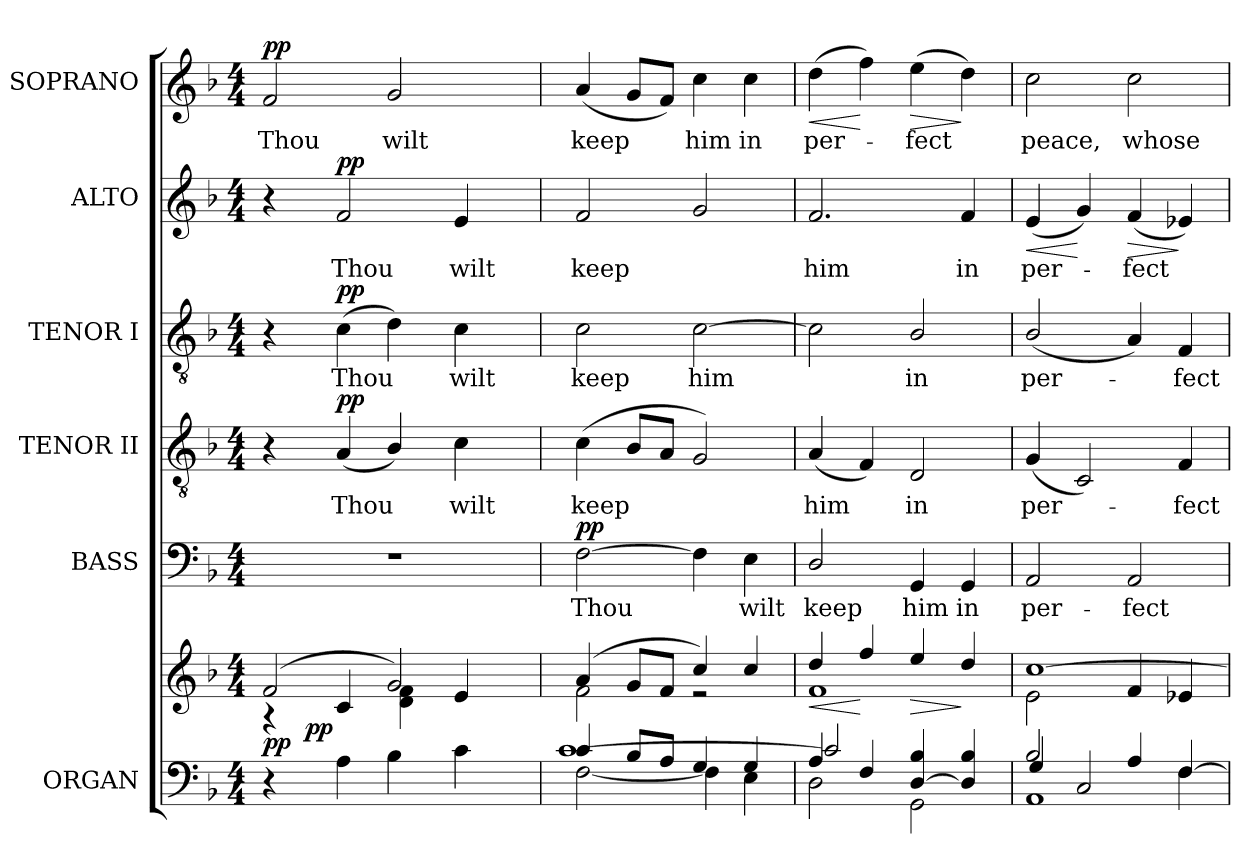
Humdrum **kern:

**kern	**kern	**dynam	**kern	**text	**dynam	**kern	**text	**dynam	**kern	**text	**dynam	**kern	**text	**dynam	**kern	**text	**dynam
*part6	*part6	*part6	*part5	*part5	*part5	*part4	*part4	*part4	*part3	*part3	*part3	*part2	*part2	*part2	*part1	*part1	*part1
*staff7	*staff6	*staff6/7	*staff5	*staff5	*staff5	*staff4	*staff4	*staff4	*staff3	*staff3	*staff3	*staff2	*staff2	*staff2	*staff1	*staff1	*staff1
*I"ORGAN	*	*	*I"BASS	*	*	*I"TENOR II	*	*	*I"TENOR I	*	*	*I"ALTO	*	*	*I"SOPRANO	*	*
*I'Org.	*	*	*I'B.	*	*	*I'T.	*	*	*I'T.	*	*	*I'A.	*	*	*I'S.	*	*
!!LO:PB:g=z
*clefF4	*clefG2	*	*clefF4	*	*	*clefGv2	*	*	*clefGv2	*	*	*clefG2	*	*	*clefG2	*	*
*	*	*	*	*	*	*ITrd7c12	*	*	*ITrd7c12	*	*	*	*	*	*	*	*
*k[b-]	*k[b-]	*	*k[b-]	*	*	*k[b-]	*	*	*k[b-]	*	*	*k[b-]	*	*	*k[b-]	*	*
*F:	*F:	*	*F:	*	*	*F:	*	*	*F:	*	*	*F:	*	*	*F:	*	*
*M4/4	*M4/4	*	*M4/4	*	*	*M4/4	*	*	*M4/4	*	*	*M4/4	*	*	*M4/4	*	*
*MM69	*MM69	*	*MM69	*	*	*MM69	*	*	*MM69	*	*	*MM69	*	*	*MM69	*	*
=1	=1	=1	=1	=1	=1	=1	=1	=1	=1	=1	=1	=1	=1	=1	=1	=1	=1
*	*^	*	*	*	*	*	*	*	*	*	*	*	*	*	*	*	*
!	!	!	!	!	!	!	!	!	!	!	!	!	!	!	!	!	!LO:LY:b:color=#000000	!
*^	*	*	*	*	*	*	*	*	*	*	*	*	*	*	*	*	*	*
4r	8ryy	(2fi/	4r	pp	1r	.	.	4r	.	.	4r	.	.	4r	.	.	2fi/	Thou	pp
.	128ryy	.	.	.	.	.	.	.	.	.	.	.	.	.	.	.	.	.	.
.	512.ryy	.	.	.	.	.	.	.	.	.	.	.	.	.	.	.	.	.	.
.	2ryy	.	.	pp	.	.	.	.	.	.	.	.	.	.	.	.	.	.	.
!	!	!	!	!	!	!	!	!	!LO:LY:b:color=#000000	!	!	!	!	!	!	!	!	!	!
!	!	!	!	!	!	!	!	!	!	!	!	!LO:LY:b:color=#000000	!	!	!	!	!	!	!
!	!	!	!	!	!	!	!	!	!	!	!	!	!	!	!LO:LY:b:color=#000000	!	!	!	!
4Ai\	.	.	4ci/	.	.	.	.	(4AAi/	Thou	pp	(4Ci\	Thou	pp	2fi/	Thou	pp	.	.	.
!	!	!	!	!	!	!	!	!	!	!	!	!	!	!	!	!	!	!LO:LY:b:color=#000000	!
4B-i\	.	2gi/)	4di\ 4fi	.	.	.	.	4BB-i/)	.	.	4Di\)	.	.	.	.	.	2gi/	wilt	.
.	4ryy	.	.	.	.	.	.	.	.	.	.	.	.	.	.	.	.	.	.
!	!	!	!	!	!	!	!	!	!LO:LY:b:color=#000000	!	!	!	!	!	!	!	!	!	!
!	!	!	!	!	!	!	!	!	!	!	!	!LO:LY:b:color=#000000	!	!	!	!	!	!	!
!	!	!	!	!	!	!	!	!	!	!	!	!	!	!	!LO:LY:b:color=#000000	!	!	!	!
4ci\	.	.	4ei/	.	.	.	.	4Ci\	wilt	.	4Ci\	wilt	.	4ei/	wilt	.	.	.	.
.	16ryy	.	.	.	.	.	.	.	.	.	.	.	.	.	.	.	.	.	.
.	32ryy	.	.	.	.	.	.	.	.	.	.	.	.	.	.	.	.	.	.
.	64ryy	.	.	.	.	.	.	.	.	.	.	.	.	.	.	.	.	.	.
.	256ryy	.	.	.	.	.	.	.	.	.	.	.	.	.	.	.	.	.	.
.	1024ryy	.	.	.	.	.	.	.	.	.	.	.	.	.	.	.	.	.	.
=2	=2	=2	=2	=2	=2	=2	=2	=2	=2	=2	=2	=2	=2	=2	=2	=2	=2	=2	=2
*	*^	*	*	*	*	*	*	*	*	*	*	*	*	*	*	*	*	*	*
!	!	!	!	!	!	!	!LO:LY:b:color=#000000	!	!	!	!	!	!	!	!	!	!	!	!	!
!	!	!	!	!	!	!	!	!	!	!LO:LY:b:color=#000000	!	!	!	!	!	!	!	!	!	!
!	!	!	!	!	!	!	!	!	!	!	!	!	!LO:LY:b:color=#000000	!	!	!	!	!	!	!
!	!	!	!	!	!	!	!	!	!	!	!	!	!	!	!	!LO:LY:b:color=#000000	!	!	!	!
!	!	!	!	!	!	!	!	!	!	!	!	!	!	!	!	!	!	!	!LO:LY:b:color=#000000	!
4ci/	[2Fi\	[1ci	(4ai/	2fi\	.	[2Fi\	Thou	pp	(4Ci\	keep	.	2Ci\	keep	.	2fi/	keep	.	(4ai/	keep	.
8B-i/L	.	.	8gi/L	.	.	.	.	.	8BB-i/L	.	.	.	.	.	.	.	.	8gi/L	.	.
8Ai/J	.	.	8fi/J	.	.	.	.	.	8AAi/J	.	.	.	.	.	.	.	.	8fi/J)	.	.
!	!	!	!	!	!	!	!	!	!	!	!	!	!LO:LY:b:color=#000000	!	!	!	!	!	!	!
!	!	!	!	!	!	!	!	!	!	!	!	!	!	!	!	!	!	!	!LO:LY:b:color=#000000	!
4Gi/	4Fi\]	.	4cci/)	2r	.	4Fi\]	.	.	2GGi/)	.	.	[2Ci\	him	.	2gi/	.	.	4cci\	him	.
!	!	!	!	!	!	!	!LO:LY:b:color=#000000	!	!	!	!	!	!	!	!	!	!	!	!	!
!	!	!	!	!	!	!	!	!	!	!	!	!	!	!	!	!	!	!	!LO:LY:b:color=#000000	!
4Gi/	4Ei\	.	4cci/	.	.	4Ei\	wilt	.	.	.	.	.	.	.	.	.	.	4cci\	in	.
=3	=3	=3	=3	=3	=3	=3	=3	=3	=3	=3	=3	=3	=3	=3	=3	=3	=3	=3	=3	=3
!	!	!	!	!	!LO:HP:b	!	!	!	!	!	!	!	!	!	!	!	!	!	!	!
!	!	!	!	!	!	!	!LO:LY:b:color=#000000	!	!	!	!	!	!	!	!	!	!	!	!	!
!	!	!	!	!	!	!	!	!	!	!LO:LY:b:color=#000000	!	!	!	!	!	!	!	!	!	!
!	!	!	!	!	!	!	!	!	!	!	!	!	!	!	!	!LO:LY:b:color=#000000	!	!	!	!
!	!	!	!	!	!	!	!	!	!	!	!	!	!	!	!	!	!	!	!LO:LY:b:color=#000000	!LO:HP:b
4Ai/	2Di\	2ci/]	4ddi/	1fi	<	2Di/	keep	.	(4AAi/	him	.	2Ci\]	.	.	2.fi/	him	.	(4ddi\	per-	<
4Fi/	.	.	4ffi/	.	[	.	.	.	4FFi/)	.	.	.	.	.	.	.	.	4ffi\)	.	[
!	!	!	!	!	!LO:HP:b	!	!	!	!	!	!	!	!	!	!	!	!	!	!	!
!	!	!	!	!	!	!	!LO:LY:b:color=#000000	!	!	!	!	!	!	!	!	!	!	!	!	!
!	!	!	!	!	!	!	!	!	!	!LO:LY:b:color=#000000	!	!	!	!	!	!	!	!	!	!
!	!	!	!	!	!	!	!	!	!	!	!	!	!LO:LY:b:color=#000000	!	!	!	!	!	!	!
!	!	!	!	!	!	!	!	!	!	!	!	!	!	!	!	!	!	!	!LO:LY:b:color=#000000	!LO:HP:b
[4Di/ 4B-i	2GGi\	2ryy	4eei/	.	>	4GGi/	him	.	2DDi/	in	.	2BB-i/	in	.	.	.	.	(4eei\	-fect	>
!	!	!	!	!	!	!	!LO:LY:b:color=#000000	!	!	!	!	!	!	!	!	!	!	!	!	!
!	!	!	!	!	!	!	!	!	!	!	!	!	!	!	!	!LO:LY:b:color=#000000	!	!	!	!
4Di/] 4B-i	.	.	4ddi/	.	]	4GGi/	in	.	.	.	.	.	.	.	4fi/	in	.	4ddi\)	.	]
=4	=4	=4	=4	=4	=4	=4	=4	=4	=4	=4	=4	=4	=4	=4	=4	=4	=4	=4	=4	=4
!	!	!	!	!	!	!	!LO:LY:b:color=#000000	!	!	!	!	!	!	!	!	!	!	!	!	!
!	!	!	!	!	!	!	!	!	!	!LO:LY:b:color=#000000	!	!	!	!	!	!	!	!	!	!
!	!	!	!	!	!	!	!	!	!	!	!	!	!LO:LY:b:color=#000000	!	!	!	!	!	!	!
!	!	!	!	!	!	!	!	!	!	!	!	!	!	!	!	!LO:LY:b:color=#000000	!LO:HP:b	!	!	!
!	!	!	!	!	!	!	!	!	!	!	!	!	!	!	!	!	!	!	!LO:LY:b:color=#000000	!
2B-i/	1AAi	4Gi/	[1cci	2ei\	.	2AAi/	per-	.	(4GGi/	per-	.	(2BB-i/	per-	.	(4ei/	per-	<	2cci\	peace,	.
.	.	2Ci/	.	.	.	.	.	.	2CCi/)	.	.	.	.	.	4gi/)	.	[	.	.	.
!	!	!	!	!	!	!	!LO:LY:b:color=#000000	!	!	!	!	!	!	!	!	!	!	!	!	!
!	!	!	!	!	!	!	!	!	!	!	!	!	!	!	!	!LO:LY:b:color=#000000	!LO:HP:b	!	!	!
!	!	!	!	!	!	!	!	!	!	!	!	!	!	!	!	!	!	!	!LO:LY:b:color=#000000	!
4Ai/	.	.	.	4fi/	.	2AAi/	-fect	.	.	.	.	4AAi/)	.	.	(4fi/	-fect	>	2cci\	whose	.
!	!	!	!	!	!	!	!	!	!	!LO:LY:b:color=#000000	!	!	!	!	!	!	!	!	!	!
!	!	!	!	!	!	!	!	!	!	!	!	!	!LO:LY:b:color=#000000	!	!	!	!	!	!	!
[4Fi/	.	4Fi\	.	4e-Xi/	.	.	.	.	4FFi/	-fect	.	4FFi/	-fect	.	4e-Xi/)	.	]	.	.	.
*v	*v	*v	*	*	*	*	*	*	*	*	*	*	*	*	*	*	*	*	*	*
*	*v	*v	*	*	*	*	*	*	*	*	*	*	*	*	*	*	*	*
=	=	=	=	=	=	=	=	=	=	=	=	=	=	=	=	=	=
*-	*-	*-	*-	*-	*-	*-	*-	*-	*-	*-	*-	*-	*-	*-	*-	*-	*-
